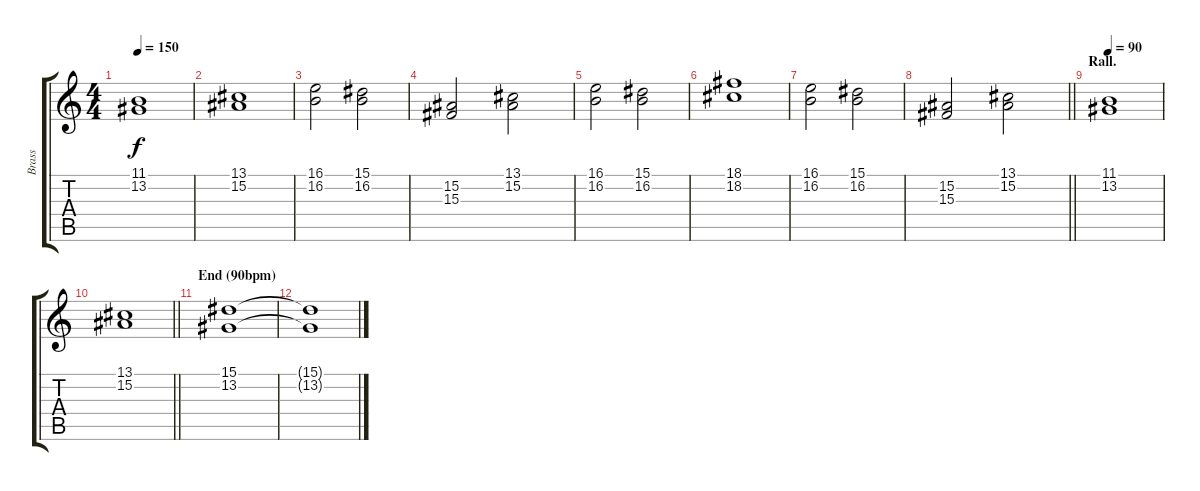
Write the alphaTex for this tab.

\track ("Brass" "Brass") {instrument brasssection}
\staff {score tabs}
\tuning (C4 G3 Eb3 Bb2 F2 C2) {hide}
\ts (4 4)
\tempo 150
\clef g2
\ks c
(11.1 13.2).1{dy f} |
(13.1 15.2).1 |
(16.1 16.2).2 (15.1 16.2).2 |
(15.2 15.3).2 (13.1 15.2).2 |
(16.1 16.2).2 (15.1 16.2).2 |
(18.1 18.2).1 |
(16.1 16.2).2 (15.1 16.2).2 |
\barLineRight lightlight
(15.2 15.3).2 (13.1 15.2).2 |
\section ("" "Rall.")
\tempo 90
(11.1 13.2).1 |
\barLineRight lightlight
(13.1 15.2).1 |
\section ("" "End (90bpm)")
(15.1 13.2).1 |
(15.1{t} 13.2{t}).1
